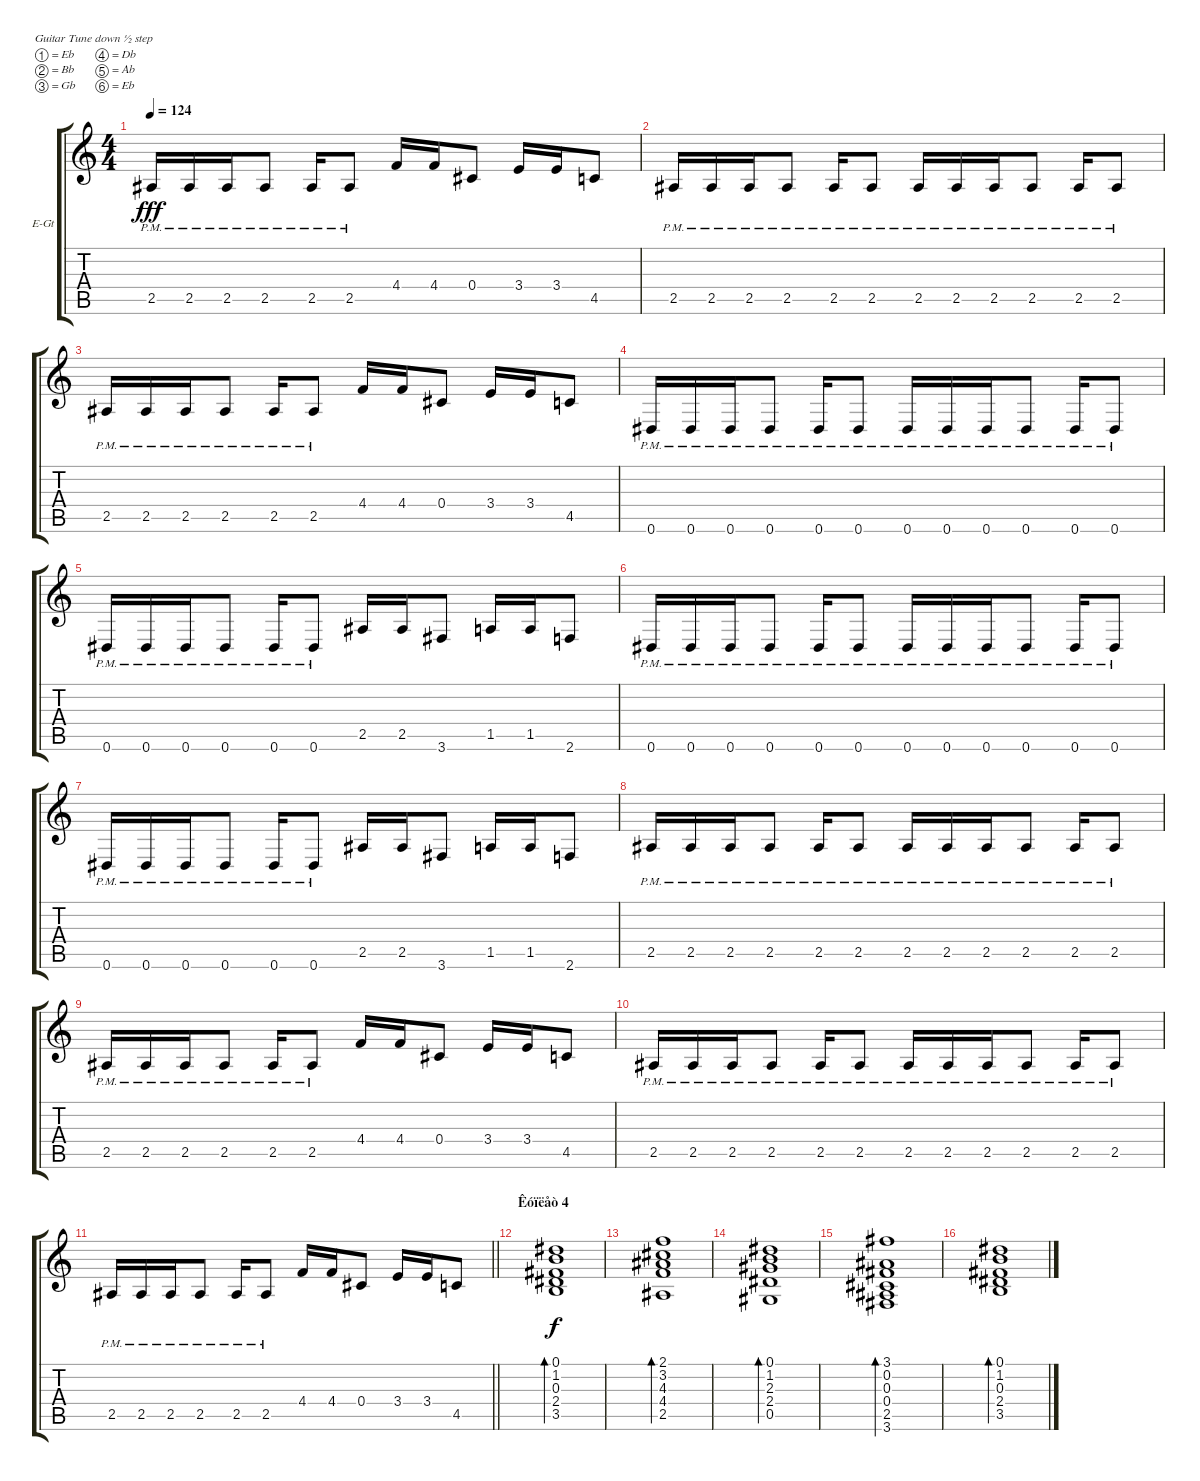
\bracketExtendMode groupsimilarinstruments
\firstSystemTrackNameOrientation horizontal
\otherSystemsTrackNameOrientation horizontal
\track ("Гитара 2" "E-Gt") {instrument distortionguitar}
\staff {score tabs}
\tuning (Eb4 Bb3 Gb3 Db3 Ab2 Eb2)
\ts (4 4)
\tempo 124
\clef g2
\ks c
2.5{pm}.16{dy fff} 2.5{pm}.16 2.5{pm}.16 2.5{pm}.8 2.5{pm}.16 2.5{pm}.8 4.4.16 4.4.16 0.4.8 3.4.16 3.4.16 4.5.8 |
2.5{pm}.16 2.5{pm}.16 2.5{pm}.16 2.5{pm}.8 2.5{pm}.16 2.5{pm}.8 2.5{pm}.16 2.5{pm}.16 2.5{pm}.16 2.5{pm}.8 2.5{pm}.16 2.5{pm}.8 |
2.5{pm}.16 2.5{pm}.16 2.5{pm}.16 2.5{pm}.8 2.5{pm}.16 2.5{pm}.8 4.4.16 4.4.16 0.4.8 3.4.16 3.4.16 4.5.8 |
0.6{pm}.16 0.6{pm}.16 0.6{pm}.16 0.6{pm}.8 0.6{pm}.16 0.6{pm}.8 0.6{pm}.16 0.6{pm}.16 0.6{pm}.16 0.6{pm}.8 0.6{pm}.16 0.6{pm}.8 |
0.6{pm}.16 0.6{pm}.16 0.6{pm}.16 0.6{pm}.8 0.6{pm}.16 0.6{pm}.8 2.5.16 2.5.16 3.6.8 1.5.16 1.5.16 2.6.8 |
0.6{pm}.16 0.6{pm}.16 0.6{pm}.16 0.6{pm}.8 0.6{pm}.16 0.6{pm}.8 0.6{pm}.16 0.6{pm}.16 0.6{pm}.16 0.6{pm}.8 0.6{pm}.16 0.6{pm}.8 |
0.6{pm}.16 0.6{pm}.16 0.6{pm}.16 0.6{pm}.8 0.6{pm}.16 0.6{pm}.8 2.5.16 2.5.16 3.6.8 1.5.16 1.5.16 2.6.8 |
2.5{pm}.16 2.5{pm}.16 2.5{pm}.16 2.5{pm}.8 2.5{pm}.16 2.5{pm}.8 2.5{pm}.16 2.5{pm}.16 2.5{pm}.16 2.5{pm}.8 2.5{pm}.16 2.5{pm}.8 |
2.5{pm}.16 2.5{pm}.16 2.5{pm}.16 2.5{pm}.8 2.5{pm}.16 2.5{pm}.8 4.4.16 4.4.16 0.4.8 3.4.16 3.4.16 4.5.8 |
2.5{pm}.16 2.5{pm}.16 2.5{pm}.16 2.5{pm}.8 2.5{pm}.16 2.5{pm}.8 2.5{pm}.16 2.5{pm}.16 2.5{pm}.16 2.5{pm}.8 2.5{pm}.16 2.5{pm}.8 |
\barLineRight lightlight
2.5{pm}.16 2.5{pm}.16 2.5{pm}.16 2.5{pm}.8 2.5{pm}.16 2.5{pm}.8 4.4.16 4.4.16 0.4.8 3.4.16 3.4.16 4.5.8 |
\section ("" "Êóïëåò 4")
(0.1 1.2 0.3 2.4 3.5).1{bd 60 dy f} |
(2.1 3.2 4.3 4.4 2.5).1{bd 120} |
(0.1 1.2 2.3 2.4 0.5).1{bd 120} |
(3.1 0.2 0.3 0.4 2.5 3.6).1{bd 120} |
(0.1 1.2 0.3 2.4 3.5).1{bd 120}
